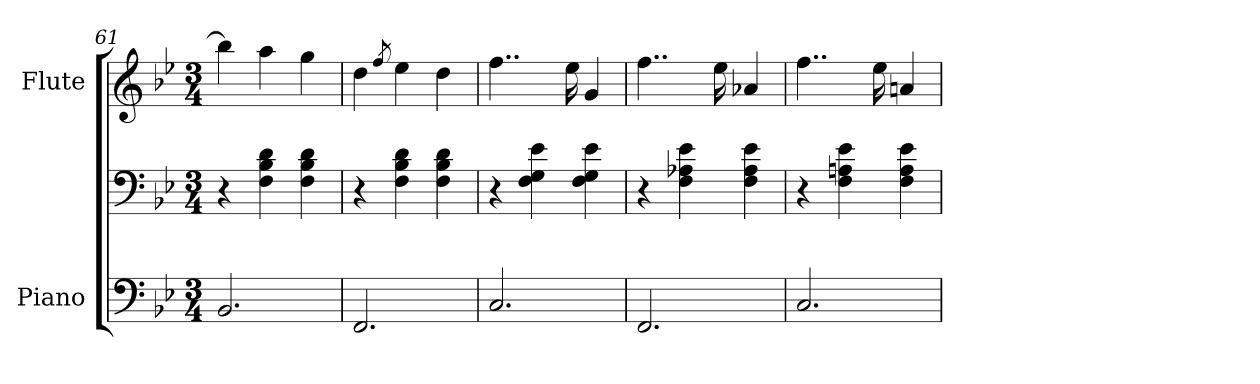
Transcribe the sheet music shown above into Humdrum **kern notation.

**kern	**kern	**kern
*part2	*part2	*part1
*staff3	*staff2	*staff1
*I"Piano	*	*I"Flute
*I'Pno	*	*
*clefF4	*clefF4	*clefG2
*k[b-e-]	*k[b-e-]	*k[b-e-]
*B-:	*B-:	*B-:
*M3/4	*M3/4	*M3/4
=61	=61	=61
2.BB-/	4r	4bb-\]
.	4F\ 4B-\ 4d\	4aa\
.	4F\ 4B-\ 4d\	4gg\
=62	=62	=62
2.FF/	4r	4dd\
.	.	8qff/
.	4F\ 4B-\ 4d\	4ee-\
.	4F\ 4B-\ 4d\	4dd\
=63	=63	=63
2.C/	4r	4..ff\
.	4F\ 4G\ 4e-\	.
.	.	16ee-\
.	4F\ 4G\ 4e-\	4g/
=64	=64	=64
2.FF/	4r	4..ff\
.	4F\ 4A-X\ 4e-\	.
.	.	16ee-\
.	4F\ 4A-\ 4e-\	4a-X/
!!LO:LB:g=z
=65	=65	=65
2.C/	4r	4..ff\
.	4F\ 4Ani\ 4e-\	.
.	.	16ee-\
.	4F\ 4A\ 4e-\	4ani/
=	=	=
*-	*-	*-
